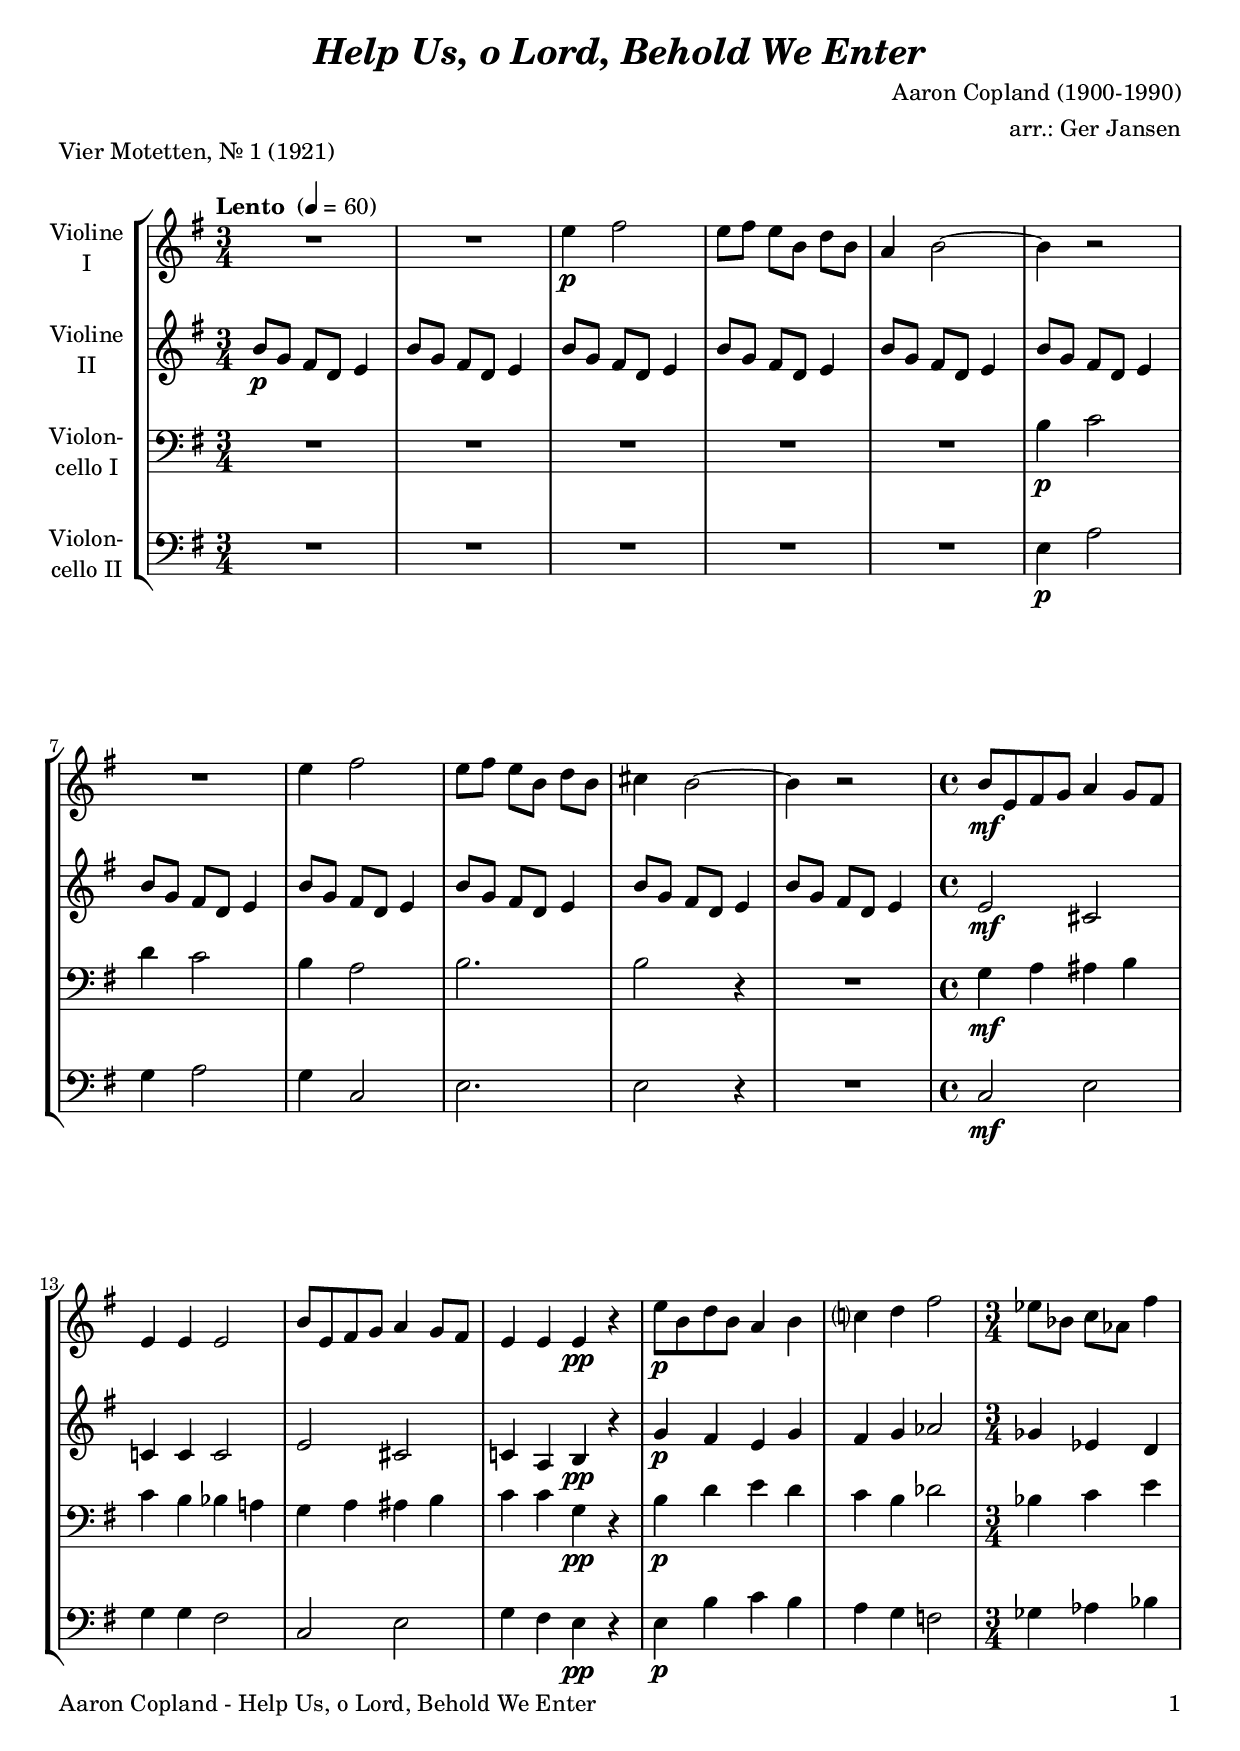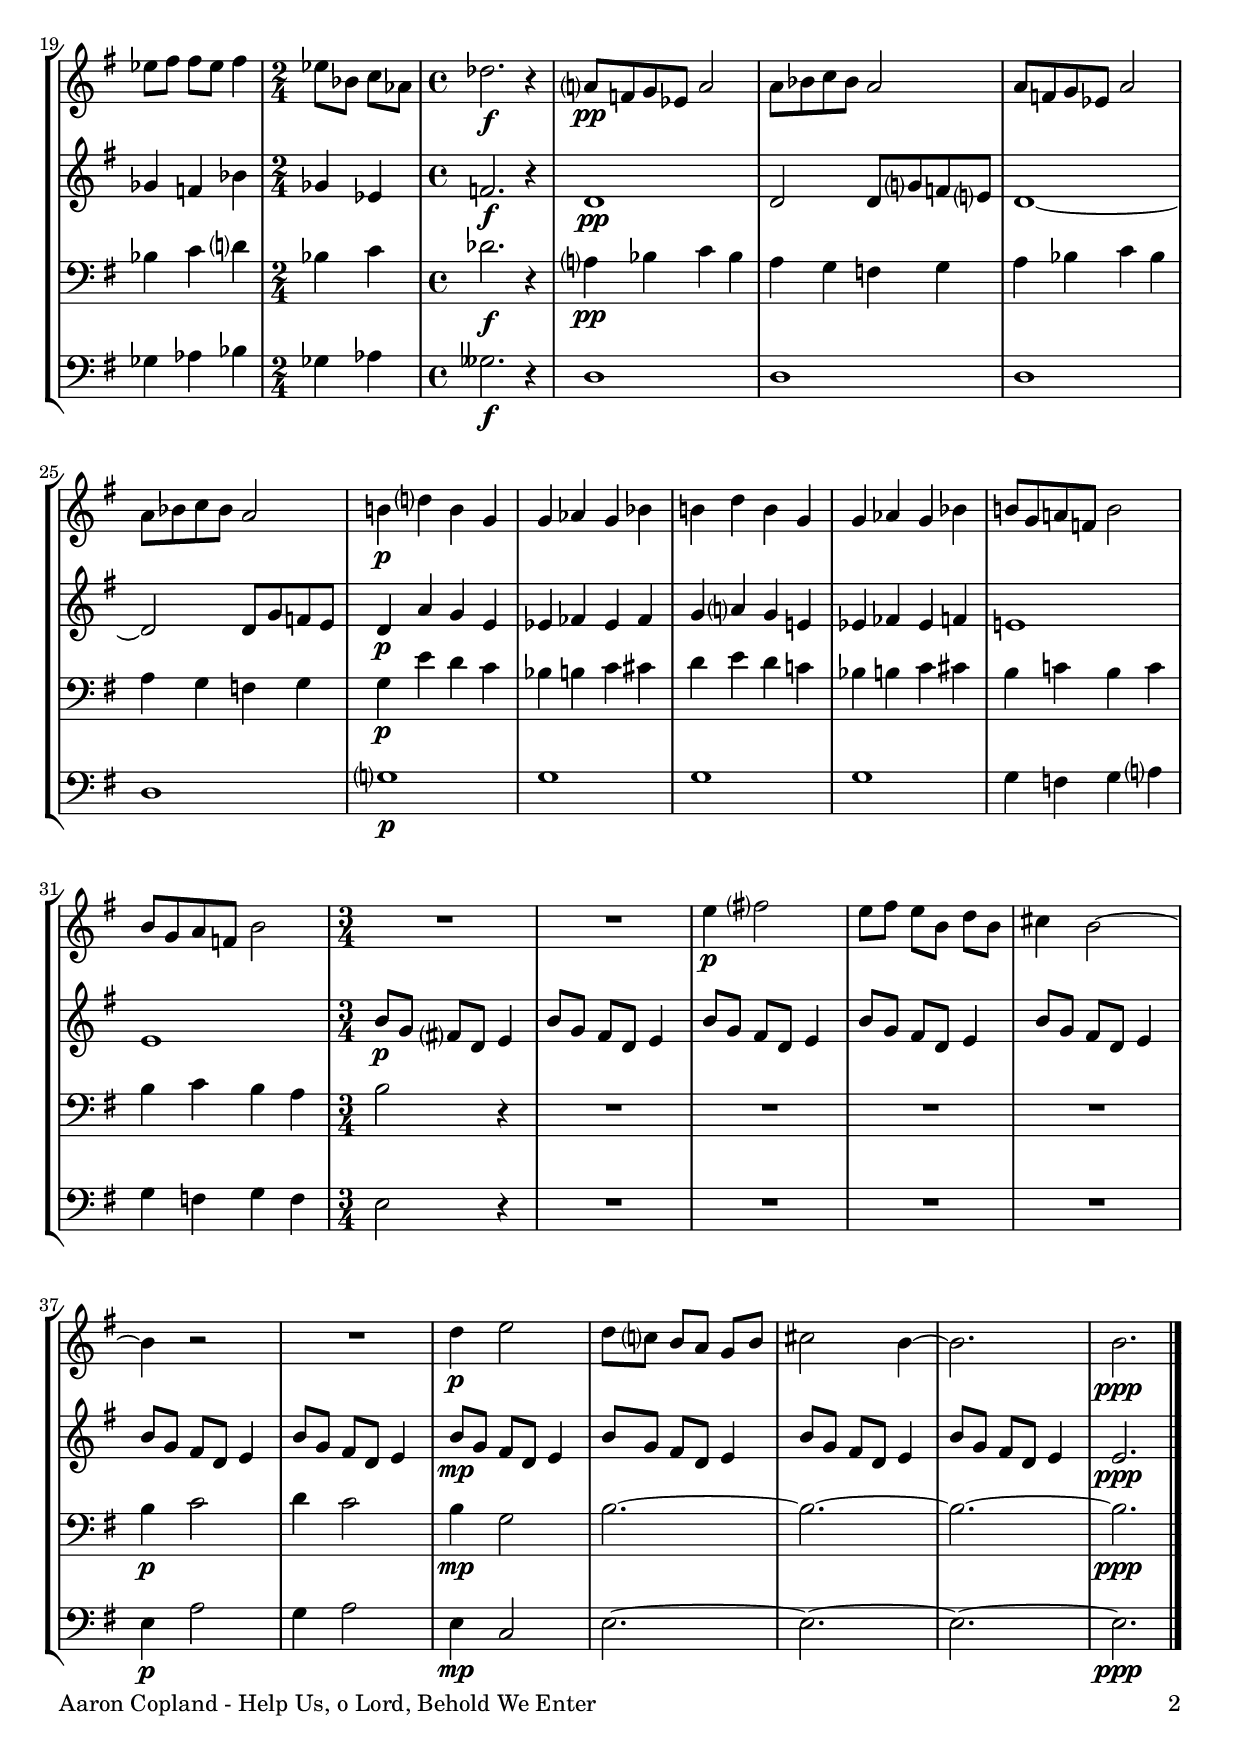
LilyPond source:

\version "2.20.2"
\include "deutsch.ly"

#(set-global-staff-size 20)

\header {
  title     = \markup \bold \italic "Help Us, o Lord, Behold We Enter"
  composer  = "Aaron Copland (1900-1990)"
  arranger  = "arr.: Ger Jansen"
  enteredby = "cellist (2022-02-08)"
  piece     = "Vier Motetten, Nr. 1 (1921)"
}

voiceconsts = {
  \key e \minor
  \time 3/4
  \clef "treble"
%  \numericTimeSignature
  \compressEmptyMeasures
  % Set default beaming for all staves
%  \set Timing.beamExceptions = #'()
%  \set Timing.baseMoment     = #(ly:make-moment 1 4)
%  \set Timing.beatStructure  = #'(1 1 1)
  \tempo "Lento " 4=60
}

micl = "clarinet"
mifl = "flute"
miob = "oboe"
mifh = "french horn"
misx = "tenor sax"
mist = "string ensemble 1"
mipz = "pizzicato strings"
mivl = "violin"
miba = "cello"

arco = \markup \bold \italic "arco"
atem = \mark \markup \box \italic "a tempo"
pizz = \markup \bold \italic "pizz."
rall = \mark \markup \box \italic "rall."
rit  = \mark \markup \box \italic "rit."
solo = \markup \box \italic "solo"
tutt = \markup \box \italic "tutti"

va = \relative c'' {
  \voiceconsts

  R2.*2
  e4\p fis2
  e8 fis e[ h] d h
  a4 h2~
  h4 r2
  R2.
  e4 fis2
  e8 fis e[ h] d h
  cis4 h2~
  h4 r2 \time 4/4

  h8\mf e, fis g a4 g8 fis
  e4 e e2
  h'8 e, fis g a4 g8 fis
  e4 e e\pp r
  e'8\p h d h a4 h
  c? d fis2 \time 3/4
  es8 b c[ as] fis'4

  es8 fis fis[ es] fis4 \time 2/4
  es8 b c[ as] \time 4/4
  des2.\f r4
  a?8\pp f g es a2
  a8 b c b a2
  a8 f g es a2

  a8 b c b a2
  h!4\p d? h g
  g as g b
  h! d h g
  g as g b
  h!8 g a! f h2
  h8 g a f h2 \time 3/4

  R2.*2
  e4\p fis?2
  e8 fis e[ h] d h
  cis4 h2~
  h4 r2
  R2.
  d4\p e2
  d8 c? h[ a] g h
  cis2 h4~
  h2.
  h\ppp \bar "|."
}

vb = \relative c'' {
  \voiceconsts

  h8\p g fis[ d] e4
  \repeat unfold 10 { h'8 g fis[ d] e4 } \time 4/4
  e2\mf cis
  c!4 c c2
  e2 cis
  c!4 a h\pp r

  g'\p fis e g
  fis g as2 \time 3/4
  ges4 es d
  ges f b \time 2/4
  ges es \time 4/4
  f2.\f r4
  d1\pp
  d2 d8 g? f e?
  d1~

  d2 d8 g f e
  d4\p a' g e
  es fes es fes
  g a? g e!
  es fes es f
  e!1
  e \time 3/4
  h'8\p g fis?[ d] e4
  
  \repeat unfold 6 { h'8 g fis[ d] e4 }
  h'8\mp g fis[ d] e4
  \repeat unfold 3 { h'8 g fis[ d] e4 }
  e2.\ppp \bar "|."
}

vc = \relative c' {
  \voiceconsts
  \clef "bass"
  
  R2.*5
  h4\p c2
  d4 c2
  h4 a2
  h2.
  h2 r4
  R2. \time 4/4
  g4\mf a ais h
  c h b a!
  g a ais h

  c c g\pp r
  h\p d e d
  c h des2 \time 3/4
  b4 c e
  b c d? \time 2/4
  b c \time 4/4
  des2.\f r4
  a?\pp b c b
  a g f g

  a b c b
  a g f g
  g\p e' d c
  b h c cis
  d e d c!
  b h c cis
  h c! h c
  h c h a \time 3/4

  h2 r4
  R2.*4
  h4\p c2
  d4 c2
  h4\mp g2
  h2.~
  h~
  h~
  h\ppp \bar "|."
}

vd = \relative c {
  \voiceconsts
  \clef "bass"

  R2.*5
  e4\p a2
  g4 a2
  g4 c,2
  e2.
  e2 r4
  R2. \time 4/4
  c2\mf e
  g4 g fis2
  c e
  g4 fis e\pp r
  e\p h' c h

  a g f2 \time 3/4
  ges4 as b
  ges as b \time 2/4
  ges as \time 4/4
  geses2.\f r4
  d1
  d
  d
  d
  g?\p
  g
  g

  g
  g4 f g a?
  g f g f \time 3/4
  e2 r4
  R2.*4
  e4\p a2
  g4 a2
  e4\mp c2
  e2.~
  e~
  e~
  e\ppp \bar "|."
}


music = \new StaffGroup <<
      \new Staff {
	\set Staff.midiInstrument = \mivl
	\set Staff.instrumentName = \markup \center-column { "Violine" "I" }
	\transpose e e { \va }
      }

      \new Staff {
	\set Staff.midiInstrument = \mivl
	\set Staff.instrumentName = \markup \center-column { "Violine" "II" }
	\transpose e e { \vb }
      }

      \new Staff {
	\set Staff.midiInstrument = \miba
	\set Staff.instrumentName = \markup \center-column { "Violon-" "cello I" }
	\transpose e e { \vc }
      }

      \new Staff {
	\set Staff.midiInstrument = \miba
	\set Staff.instrumentName = \markup \center-column { "Violon-" "cello II" }
	\transpose e e { \vd }
      }
>>

\book {
   \paper {
    print-page-number = ##t
    print-first-page-number = ##t
    ragged-last-bottom = ##f
    oddHeaderMarkup = \markup \null
    evenHeaderMarkup = \markup \null
    oddFooterMarkup = \markup {
      \fill-line {
        \on-the-fly #print-page-number-check-first
        "Aaron Copland - Help Us, o Lord, Behold We Enter" \fromproperty #'page:page-number-string
      }
    }
    evenFooterMarkup = \oddFooterMarkup
  } \score {
    \music
    \layout {}
  }

  \score {
    \unfoldRepeats \music

    \midi {
      \context {
        \Score
      }
    }
  }
}